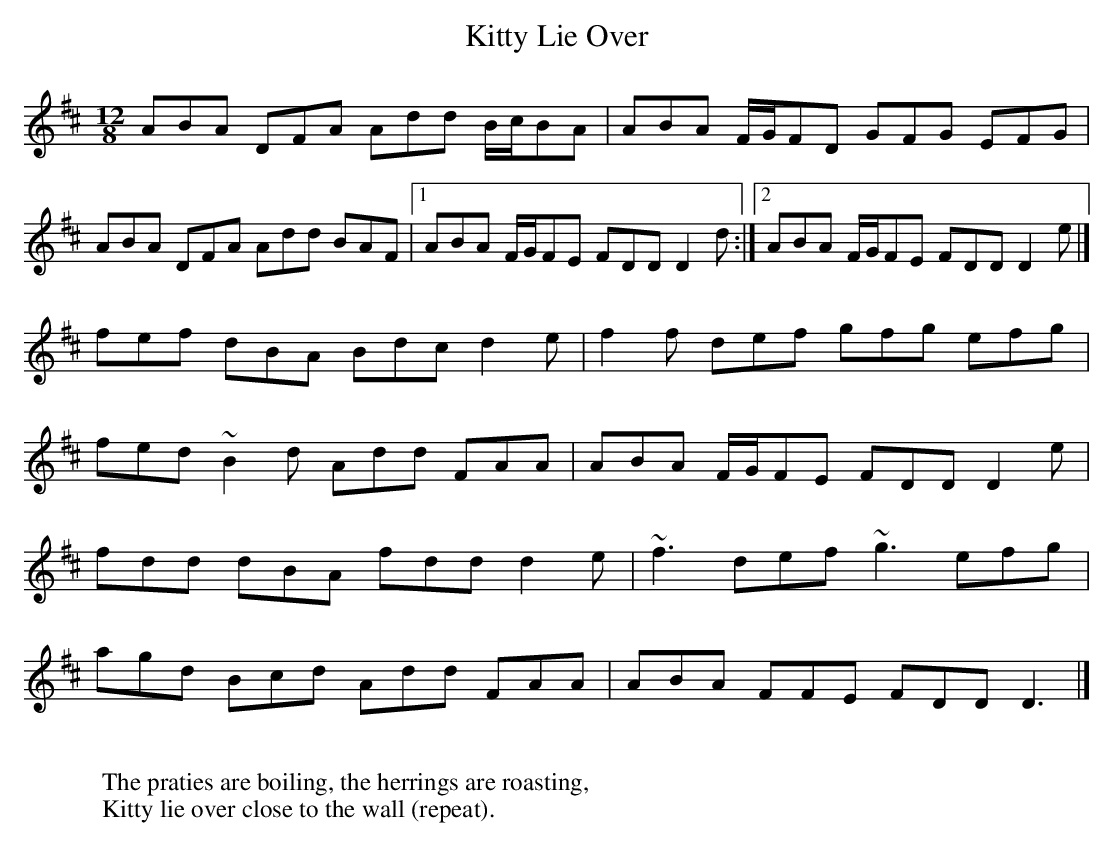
X:1
T:Kitty Lie Over
W:
W:The praties are boiling, the herrings are roasting,
W:Kitty lie over close to the wall (repeat).
W:
M:12/8
L:1/8
K:D
ABA DFA Add B/2c/2BA|ABA F/2G/2FD GFG EFG|
ABA DFA Add BAF|[1 ABA F/2G/2FE FDD D2d:|][2 ABA F/2G/2FE FDD D2e|]
fef dBA Bdc d2e|f2f def gfg efg|
fed ~B2d Add FAA|ABA F/2G/2FE FDD D2e|
fdd dBA fdd d2e|~f3 def ~g3 efg|
agd Bcd Add FAA|ABA FFE FDD D3|]
